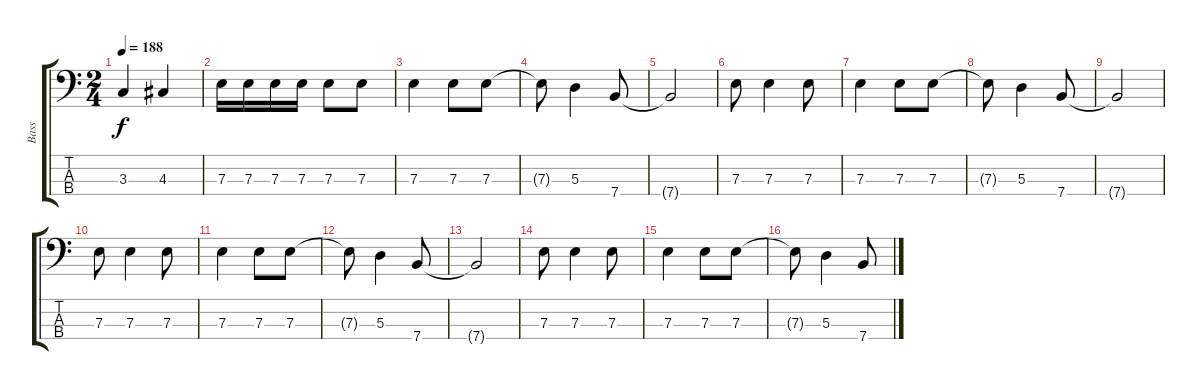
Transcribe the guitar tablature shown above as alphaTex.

\track ("Bass" "Bass") {instrument electricbasspick}
\staff {score tabs}
\tuning (G2 D2 A1 E1) {hide}
\ts (2 4)
\tempo 188
\clef f4
\ks c
3.3.4{dy f} 4.3.4 |
7.3.16 7.3.16 7.3.16 7.3.16 7.3.8 7.3.8 |
7.3.4 7.3.8 7.3.8 |
7.3{t}.8 5.3.4 7.4.8 |
7.4{t}.2 |
7.3.8 7.3.4 7.3.8 |
7.3.4 7.3.8 7.3.8 |
7.3{t}.8 5.3.4 7.4.8 |
7.4{t}.2 |
7.3.8 7.3.4 7.3.8 |
7.3.4 7.3.8 7.3.8 |
7.3{t}.8 5.3.4 7.4.8 |
7.4{t}.2 |
7.3.8 7.3.4 7.3.8 |
7.3.4 7.3.8 7.3.8 |
7.3{t}.8 5.3.4 7.4.8
